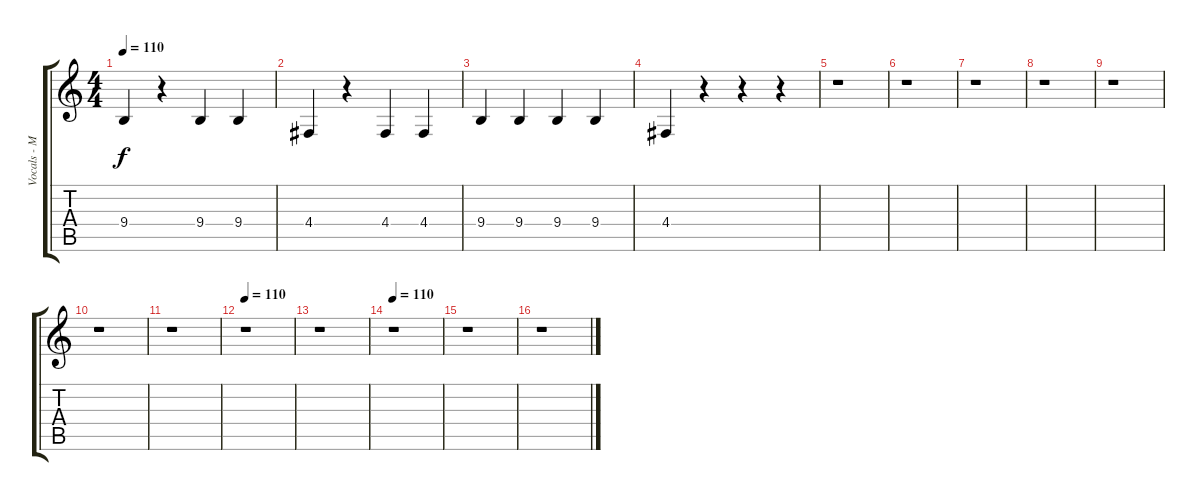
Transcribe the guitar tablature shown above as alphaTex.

\track ("Vocals - Mark " "Vocals - M") {instrument sopranosax}
\staff {score tabs}
\tuning (E4 B3 G3 D3 A2 E2) {hide}
\ts (4 4)
\tempo 110
\clef g2
\ks c
9.4.4{dy f} r.4 9.4.4 9.4.4 |
4.4.4 r.4 4.4.4 4.4.4 |
9.4.4 9.4.4 9.4.4 9.4.4 |
4.4.4 r.4 r.4 r.4 |
r.1 |
r.1 |
r.1 |
r.1 |
r.1 |
r.1 |
r.1 |
\tempo 110
r.1 |
r.1 |
\tempo 110
r.1 |
r.1 |
r.1
